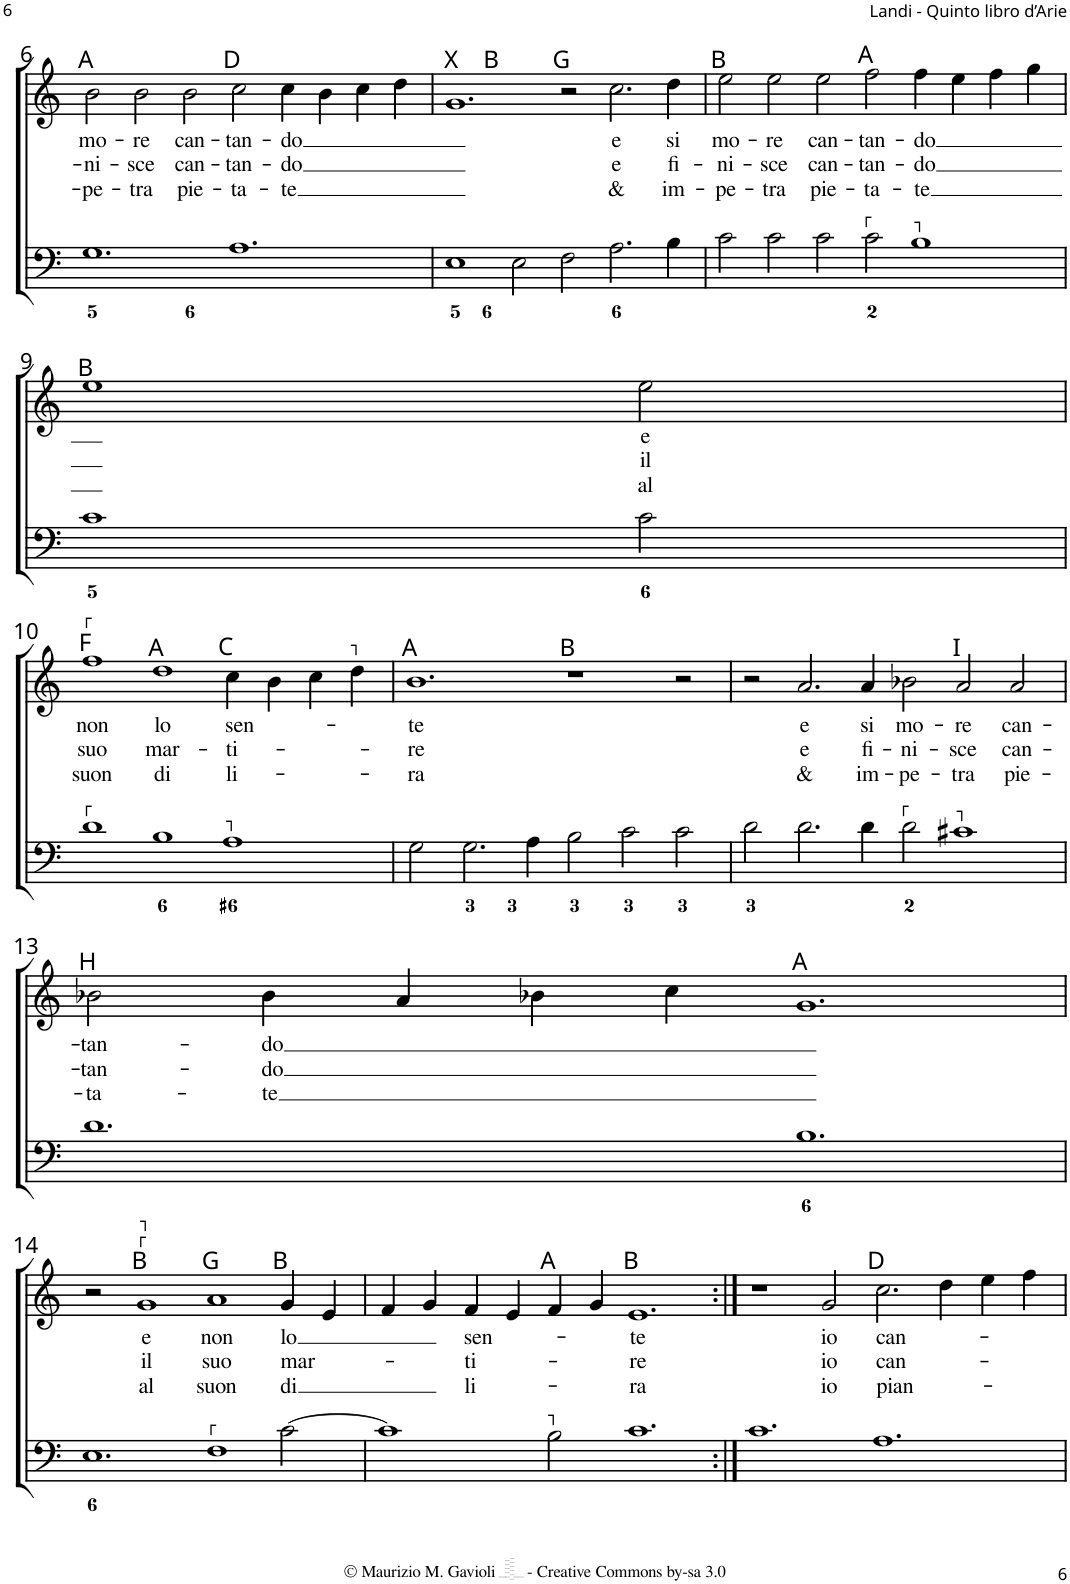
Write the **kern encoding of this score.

**kern	**kern	**text	**text	**text
*part2	*part1	*part1	*part1	*part1
*staff2	*staff1	*staff1	*staff1	*staff1
*I"Viola da gamba	*I"Voice	*	*	*
!!LO:PB:g=z
*clefF4	*clefG2	*	*	*
*k[]	*k[]	*	*	*
*M3/2	*M3/2	*	*	*
=6	=6	=6	=6	=6
!	!LO:TX:a:t=A	!	!	!
!	!	!LO:LY:b	!LO:LY:b	!LO:LY:b
1.G	2b\	mo-	-ni-	-pe-
!	!	!LO:LY:b	!LO:LY:b	!LO:LY:b
.	2b\	-re	-sce	-tra
!	!	!LO:LY:b	!LO:LY:b	!LO:LY:b
.	2b\	can-	can-	pie-
!	!LO:TX:a:t=D	!	!	!
!	!	!LO:LY:b	!LO:LY:b	!LO:LY:b
1.A	2cc\	-tan-	-tan-	-ta-
!	!	!LO:LY:b	!LO:LY:b	!LO:LY:b
.	4cc\	-do	-do	-te
.	4b\	.	.	.
.	4cc\	.	.	.
.	4dd\	.	.	.
=7	=7	=7	=7	=7
!	!LO:TX:a:t=X    B	!	!	!
1E	1.g	.	.	.
2E\	.	.	.	.
!	!LO:TX:a:t=G	!	!	!
2F\	2r	.	.	.
!	!	!LO:LY:b	!LO:LY:b	!LO:LY:b
2.A\	2.cc\	e	e	&
!	!	!LO:LY:b	!LO:LY:b	!LO:LY:b
4B\	4dd\	si	fi-	im-
=8	=8	=8	=8	=8
!	!LO:TX:a:t=B	!	!	!
!	!	!LO:LY:b	!LO:LY:b	!LO:LY:b
2c\	2ee\	mo-	-ni-	-pe-
!	!	!LO:LY:b	!LO:LY:b	!LO:LY:b
2c\	2ee\	-re	-sce	-tra
!	!	!LO:LY:b	!LO:LY:b	!LO:LY:b
2c\	2ee\	can-	can-	pie-
!	!LO:TX:a:t=A	!	!	!
!LO:TX:a:t=┌	!	!	!	!
!	!	!LO:LY:b	!LO:LY:b	!LO:LY:b
2c\	2ff\	-tan-	-tan-	-ta-
!LO:TX:a:t=┐	!	!	!	!
!	!	!LO:LY:b	!LO:LY:b	!LO:LY:b
1B	4ff\	-do	-do	-te
.	4ee\	.	.	.
.	4ff\	.	.	.
.	4gg\	.	.	.
!!LO:LB:g=z
=9	=9	=9	=9	=9
!	!LO:TX:a:t=B	!	!	!
1c	1ee	.	.	.
!	!	!LO:LY:b	!LO:LY:b	!LO:LY:b
2c\	2ee\	e	il	al
!!LO:LB:g=z
=10	=10	=10	=10	=10
!	!LO:TX:a:t=F	!	!	!
!	!LO:TX:a:t=┌	!	!	!
!LO:TX:a:t=┌	!	!	!	!
!	!	!LO:LY:b	!LO:LY:b	!LO:LY:b
1d	1ff	non	suo	suon
!	!LO:TX:a:t=A	!	!	!
!	!	!LO:LY:b	!LO:LY:b	!LO:LY:b
[2B	[2dd	lo	mar-	di
2ryy	2ryy	.	.	.
!	!LO:TX:a:t=C	!	!	!
!LO:TX:a:t=┐	!	!	!	!
!	!	!LO:LY:b	!LO:LY:b	!LO:LY:b
1A	4cc\	sen-	-ti-	li-
.	4b\	.	.	.
.	4cc\	.	.	.
!	!LO:TX:a:t=┐	!	!	!
.	4dd\	.	.	.
=11	=11	=11	=11	=11
!	!LO:TX:a:t=A	!	!	!
!	!	!LO:LY:b	!LO:LY:b	!LO:LY:b
2G\	1.b	-te	-re	-ra
2B]	.	.	.	.
2.G\	.	.	.	.
!	!LO:TX:a:t=B	!	!	!
.	2dd]	.	.	.
4A\	.	.	.	.
2B\	1r	.	.	.
2c\	.	.	.	.
2c\	2r	.	.	.
=12	=12	=12	=12	=12
2d\	2r	.	.	.
!	!	!LO:LY:b	!LO:LY:b	!LO:LY:b
2.d\	2.a/	e	e	&
!	!	!LO:LY:b	!LO:LY:b	!LO:LY:b
4d\	4a/	si	fi-	im-
!LO:TX:a:t=┌	!	!	!	!
!	!	!LO:LY:b	!LO:LY:b	!LO:LY:b
2d\	2b-X\	mo-	-ni-	-pe-
!	!LO:TX:a:t=I	!	!	!
!LO:TX:a:t=┐	!	!	!	!
!	!	!LO:LY:b	!LO:LY:b	!LO:LY:b
1c#X	2a/	-re	-sce	-tra
!	!	!LO:LY:b	!LO:LY:b	!LO:LY:b
.	2a/	can-	can-	pie-
!!LO:LB:g=z
=13	=13	=13	=13	=13
!	!LO:TX:a:t=H	!	!	!
!	!	!LO:LY:b	!LO:LY:b	!LO:LY:b
1.d	2b-X\	-tan-	-tan-	-ta-
!	!	!LO:LY:b	!LO:LY:b	!LO:LY:b
.	4b-\	-do	-do	-te
.	4a/	.	.	.
.	4b-X\	.	.	.
.	4cc\	.	.	.
!	!LO:TX:a:t=A	!	!	!
1.B	1.g	.	.	.
!!LO:LB:g=z
=14	=14	=14	=14	=14
1.E	2r	.	.	.
!	!LO:TX:a:t=B	!	!	!
!	!LO:TX:a:t=┌	!	!	!
!	!LO:TX:a:t=┐	!	!	!
!	!	!LO:LY:b	!LO:LY:b	!LO:LY:b
.	1g	e	il	al
!	!LO:TX:a:t=G	!	!	!
!LO:TX:a:t=┌	!	!	!	!
!	!	!LO:LY:b	!LO:LY:b	!LO:LY:b
1F	1a	non	suo	suon
!	!LO:TX:a:t=B	!	!	!
!	!	!LO:LY:b	!LO:LY:b	!LO:LY:b
[2c\	4g/	lo	mar-	di
.	4e/	.	.	.
=15	=15	=15	=15	=15
1c]	4f/	.	.	.
.	4g/	.	.	.
!	!	!LO:LY:b	!LO:LY:b	!LO:LY:b
.	4f/	sen-	-ti-	li-
.	4e/	.	.	.
!	!LO:TX:a:t=A	!	!	!
!LO:TX:a:t=┐	!	!	!	!
2B\	4f/	.	.	.
.	4g/	.	.	.
!	!LO:TX:a:t=B	!	!	!
!	!	!LO:LY:b	!LO:LY:b	!LO:LY:b
1.c	1.e	-te	-re	-ra
=16:|!	=16:|!	=16:|!	=16:|!	=16:|!
1.c	1r	.	.	.
!	!	!LO:LY:b	!LO:LY:b	!LO:LY:b
.	2g/	io	io	io
!	!LO:TX:a:t=D	!	!	!
!	!	!LO:LY:b	!LO:LY:b	!LO:LY:b
1.A	2.cc\	can-	can-	pian-
.	4dd\	.	.	.
.	4ee\	.	.	.
.	4ff\	.	.	.
=	=	=	=	=
*-	*-	*-	*-	*-
